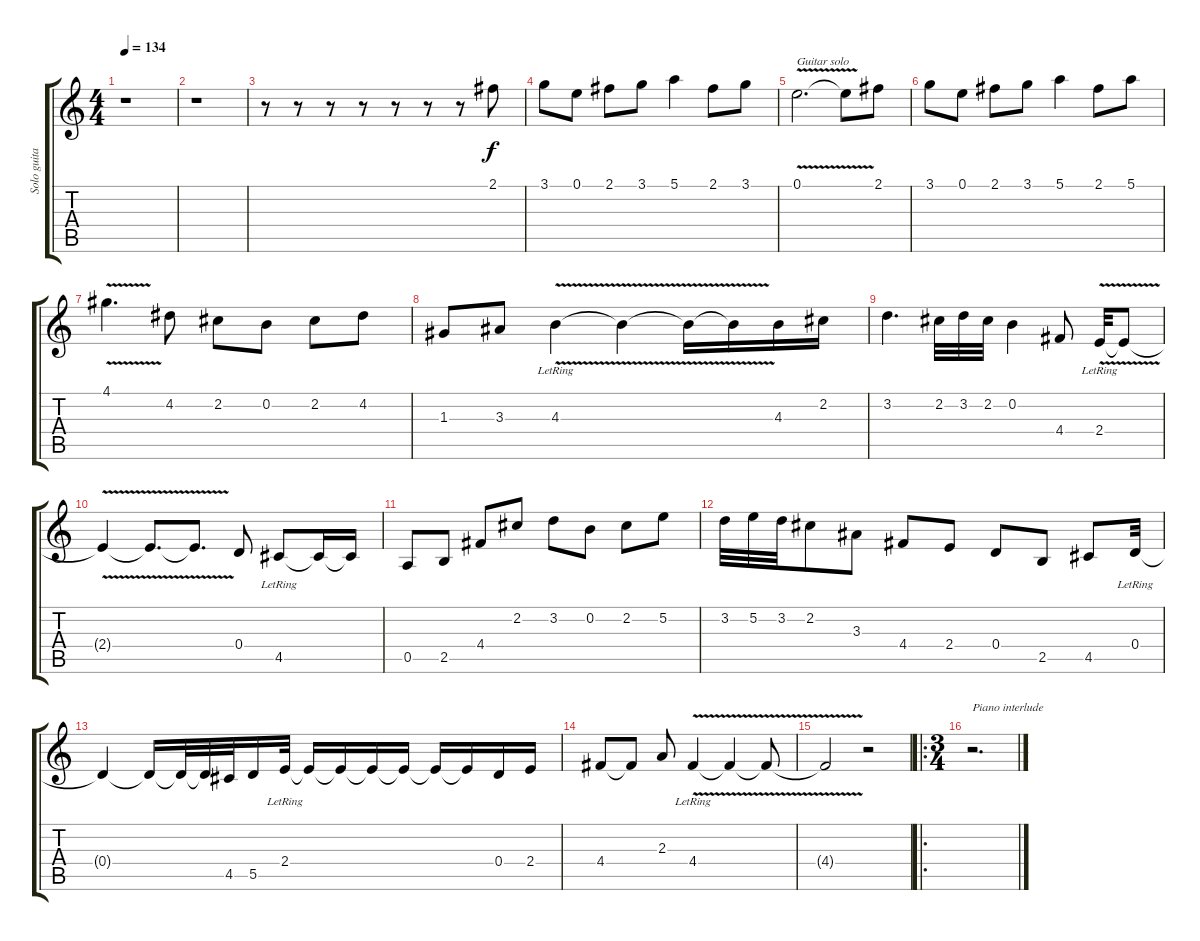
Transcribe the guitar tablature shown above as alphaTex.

\track ("Solo guitar" "Solo guita") {instrument distortionguitar}
\staff {score tabs}
\tuning (E4 B3 G3 D3 A2 E2) {hide}
\ts (4 4)
\tempo 134
\clef g2
\ks c
r.1{dy f} |
r.1 |
r.8 r.8 r.8 r.8 r.8 r.8 r.8 2.1.8 |
3.1.8 0.1.8 2.1.8 3.1.8 5.1.4 2.1.8 3.1.8 |
0.1{v}.2{d txt "Guitar solo"} 0.1{t}.8 2.1.8 |
3.1.8 0.1.8 2.1.8 3.1.8 5.1.4 2.1.8 5.1.8 |
4.1{v}.4{d} 4.2.8 2.2.8 0.2.8 2.2.8 4.2.8 |
1.3.8 3.3.8 4.3{v lr}.4 4.3{v t}.4 4.3{v t}.16 4.3{v t}.16 4.3.16 2.2.16 |
3.2.4{d} 2.2.32 3.2.32 2.2.32 0.2.4 4.4.8 2.4{v lr}.32 2.4{v t}.8 |
2.4{v t}.4 2.4{v t}.8{d} 2.4{v t}.8{d} 0.4.8 4.5{lr}.8 4.5{t}.16 4.5{t}.16 |
0.5.8 2.5.8 4.4.8 2.2.8 3.2.8 0.2.8 2.2.8 5.2.8 |
3.2.32 5.2.32 3.2.32 2.2.8 3.3.8 4.4.8 2.4.8 0.4.8 2.5.8 4.5.8 0.4{lr}.32 |
0.4{t}.4 0.4{t}.16 0.4{t}.32 0.4{t}.32 4.5.32 5.5.16 2.4{lr}.32 2.4{t}.16 2.4{t}.16 2.4{t}.16 2.4{t}.16 2.4{t}.16 2.4{t}.16 0.4.16 2.4.16 |
4.4.8 4.4{t}.8 2.3.8 4.4{v lr}.4 4.4{v t}.4 4.4{v t}.8 |
4.4{t}.2 r.2 |
\ro
\ts (3 4)
r.2{d txt "Piano interlude"}
